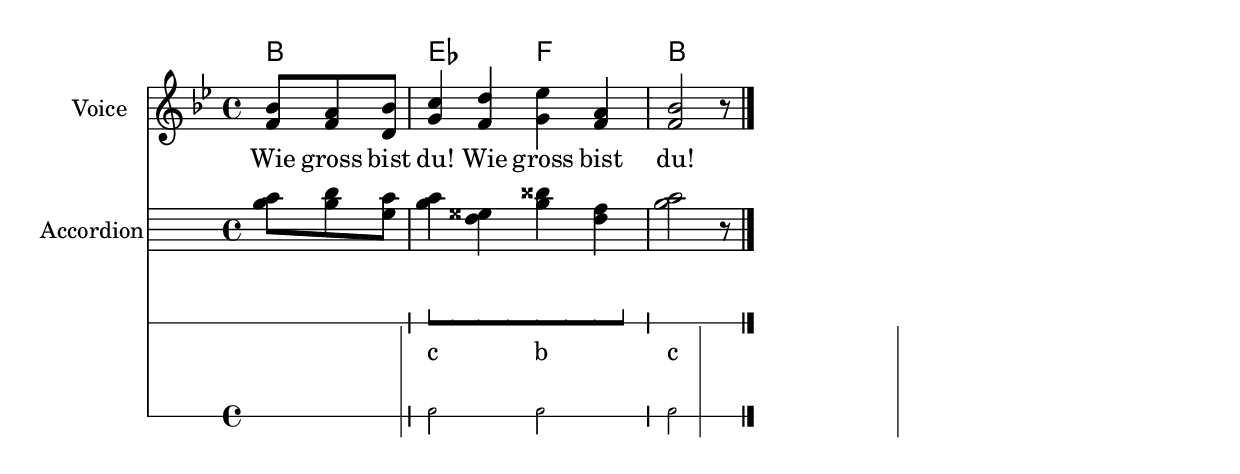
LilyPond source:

%% Do not edit this file; it is automatically
%% generated from LSR http://lsr.dsi.unimi.it
%% This file is in the public domain.
\version "2.13.39"

\header {
  lsrtags = "template"

  texidoc = "
A template to write a score for a diatonic accordion.

- There is a horizontal staff indicating if the accordion must be
pushed (thick line) or pulled (thin line)

- There is a small rhythmic staff with lyrics that describes the bass
buttons to press. The bar lines are made from gridlines

- The tabulator staff for diatonic accordions shows the geographic
position of the buttons and not (as for every other instrument) the
pitch of the notes; the keys on the melody-side of the accordion are
placed in three columns and about 12 rows


In the tabulator staff notation the outermost column is described with
notes between lines, the innermost column is described with notes
between lines and a cross as accidental, and the middle column is
described with notes on a line, whereby the row in the middle is
represented on the middle line in the staff.


Some words to transpose piano notes to the diatonic accordion:


1. Every diatonic accordion is built for some keys only (for example,
for the keys of C major and F major), so it is important to transpose a
piano melody to match one of these keys. Transpose the source code, not
only the output because this code is required later on to translate it
once more to the tabulator staff. This can be done with the command
@code{displayLilyMusic}.


2. You have to alternate the push- and pull-direction of the accordion
regularly. If the player has a too long part to pull the accordion gets
broken. On the other hand, some harmonies are only available in one
direction. Considering this, decide which parts of the melody are the
push-parts and which the pull-parts.


3. For each pull- or push-part translate the piano notes to the
according tabulature representation.


This snippet comes with a useful optional macro for the jEdit text
editor.

"
  doctitle = "Score for diatonic accordion"
} % begin verbatim

verse = \lyricmode { Wie gross bist du! Wie gross bist du! }

harmonies = \new ChordNames \chordmode {
  \germanChords
  \set chordChanges = ##t
  bes8 bes8 bes8
  es2 f
  bes1
}

NoStem = \override Stem #'transparent = ##t
NoNoteHead = \override NoteHead #'transparent = ##t
ZeroBeam = \override Beam  #'positions = #'(0 . 0)

staffTabLine = \new Staff \with {
  \remove "Time_signature_engraver"
  \remove "Clef_engraver"
} {
  \override Staff.StaffSymbol #'line-positions = #'(0)
  % Shows one horizontal line. The vertical line (simulating a bar-line) is simulated with a gridline
  \set Staff.midiInstrument = #"choir aahs"
  \key c \major
  \relative c''
  {
    % disable the following line to see the the noteheads while writing the song
    \NoNoteHead
    \override NoteHead #'no-ledgers = ##t

    % The beam between 8th-notes is used to draw the push-line
    %How to fast write the push-lines:
    %  1. write repeatedly 'c c c c c c c c |' for the whole length of the song
    %  2. uncomment the line \NoNoteHead
    %  3. compile
    %  4. Mark the positions on which push/pull changes.
    %     In the score-picture click on the position the push- or pull-part starts
    %           (on the noteHead, the cursor will change to a hand-icon).
    %     The cursor in the source code will jump just at this position.
    %   a) If a push-part starts there, replace the 'c' by an 'e['
    %   b) If a pull-part starts there, replace the 'c' by an 's'
    %  5. Switch into 'overwrite-mode' by pressing the 'ins' key.
    %  6. For the pull-parts overwrite the 'c' with 's'
    %  7. For every push-part replace the last 'c' with 'e]'
    %        8. Switch into 'insert-mode' again
    %  9. At last it should look lik e.g. (s s e[ c | c c c c c c c c | c c c c c c e] s s)
    % 10. re-enable the line \NoNoteHead
    \autoBeamOff
    \ZeroBeam
    s8 s s e[ c c c c c c e] | s s s s s
  }
}

%{
%}

% Accordion melody in tabulator score
% 1. Place a copy of the piano melody below
% 2. Separate piano melody into pull- and push-parts according to the staffTabLine you've already made
% 3. For each line: Double the line. Remark the 1st one (Keeps unchanged as reference) and then change the second line using the transformation paper
%    or the macros 'conv2diaton push.bsh' and 'conv2diaton pull.bsh'
% Tips:
% - In jEdit Search & Replace mark the Option 'Keep Dialog'

AccordionTabTwoCBesDur = {
  % pull 1
  %<f' bes'>8 <f' a'>8 <d' bes'>8 |
  <g'' a''>8 <g'' b''>8 <e'' a''>8 |
  % push 2
  %<g' c''>4 <f' d''> <g' ees''> <f' a'> |
  <g'' a''>4 <d'' eisis''> <g'' bisis''> <d'' f''> |
  % pull 3
  % <f' bes'>2 r8 }
  <g'' a''>2 r8 }

AccordionTab= { \dynamicUp
  % 1. Place a copy of the piano melody above
  % 2. Separate piano melody into pull- and push-parts according to the staffTabLine you've already made
  % 3. For each line: Double the line. Remark the 1st one (Keeps unchanged as reference) and then
  %    change the second line using the transformation paper
  % Tips:
  % - In jEdit Search & Replace mark the Option 'Keep Dialog'
  % -
  \AccordionTabTwoCBesDur
}



\layout {
  \context {
    \Score
    % The vertical line (simulating a bar-line) in
    % the staffBassRhytm is a gridline
    \consists "Grid_line_span_engraver"
  }
  \context {
    \Staff
    \consists "Grid_point_engraver"
    gridInterval = #(ly:make-moment 4 4) % 4/4 - tact. How many beats per bar
    % The following line has to be adjusted O-F-T-E-N.
    \override GridPoint #'Y-extent = #'(-2 . -21)
  }
  \context {
    \ChoirStaff
    \remove "System_start_delimiter_engraver"
  }
}

staffVoice = \new Staff = astaffvoice  {
  \time 4/4
  \set Staff.instrumentName = "Voice"
  \set Staff.midiInstrument = "voice oohs"
  \key bes \major
  \partial 8*3
  \clef treble
  {
    \context Voice = "melodyVoi"
    { <f' bes'>8 <f' a'>8 <d' bes'>8 | <g' c''>4 <f' d''> <g' es''> <f' a'> | <f' bes'>2 r8 }
    \bar "|."
  }
}

staffAccordionMel =
\new Staff  \with { \remove "Clef_engraver" } {
  #(set-accidental-style 'forget) %Set the accidentals (Vorzeichen) for each note,
  %do not remember them for the rest of the measure.
  \time 4/4
  \set Staff.instrumentName="Accordion"
  \set Staff.midiInstrument="voice oohs"
  \key c \major
  \clef treble
  { \AccordionTab \bar "|." }
}

AltOn =
#(define-music-function (parser location mag) (number?)
  #{ \override Stem #'length = #$(* 7.0 mag)
      \override NoteHead #'font-size =
#$(inexact->exact (* (/ 6.0 (log 2.0)) (log mag))) #})

AltOff = {
  \revert Stem #'length
  \revert NoteHead #'font-size
}

BassRhytm = {s4 s8 | c2 c2 | c2 s8 }
LyricBassRhythmI=  \lyricmode { c b | c }

staffBassRhytm =
\new Staff = staffbass \with { \remove "Clef_engraver" } {
  % This is not a RhythmicStaff  because it must be possible to append lyrics.

  \override Score.GridLine #'extra-offset = #'( 13.0 . 0.0 ) % x.y
  \override Staff.StaffSymbol #'line-positions = #'( 0 )
  % Shows one horizontal line. The vertical line (simulating a bar-line) is simulated by a grid
  % Search for 'grid' in this page to find all related functions
  \time 4/4
  {
    \context Voice = "VoiceBassRhytm"
    \stemDown \AltOn #0.6
    \relative c''
    {
      \BassRhytm
    }
    \AltOff
    \bar "|."
  }
}

\score {
  \new ChoirStaff <<
    \harmonies
    \staffVoice
    \context Lyrics = "lmelodyVoi"
      \with { alignBelowContext = astaffvoice }
      \lyricsto melodyVoi \verse
    \staffAccordionMel
    \staffTabLine
    \staffBassRhytm
    \context Lyrics = "lBassRhytmAboveI"
      \with { alignAboveContext = staffbass }
      \lyricsto VoiceBassRhytm \LyricBassRhythmI
  >>
}
%}

